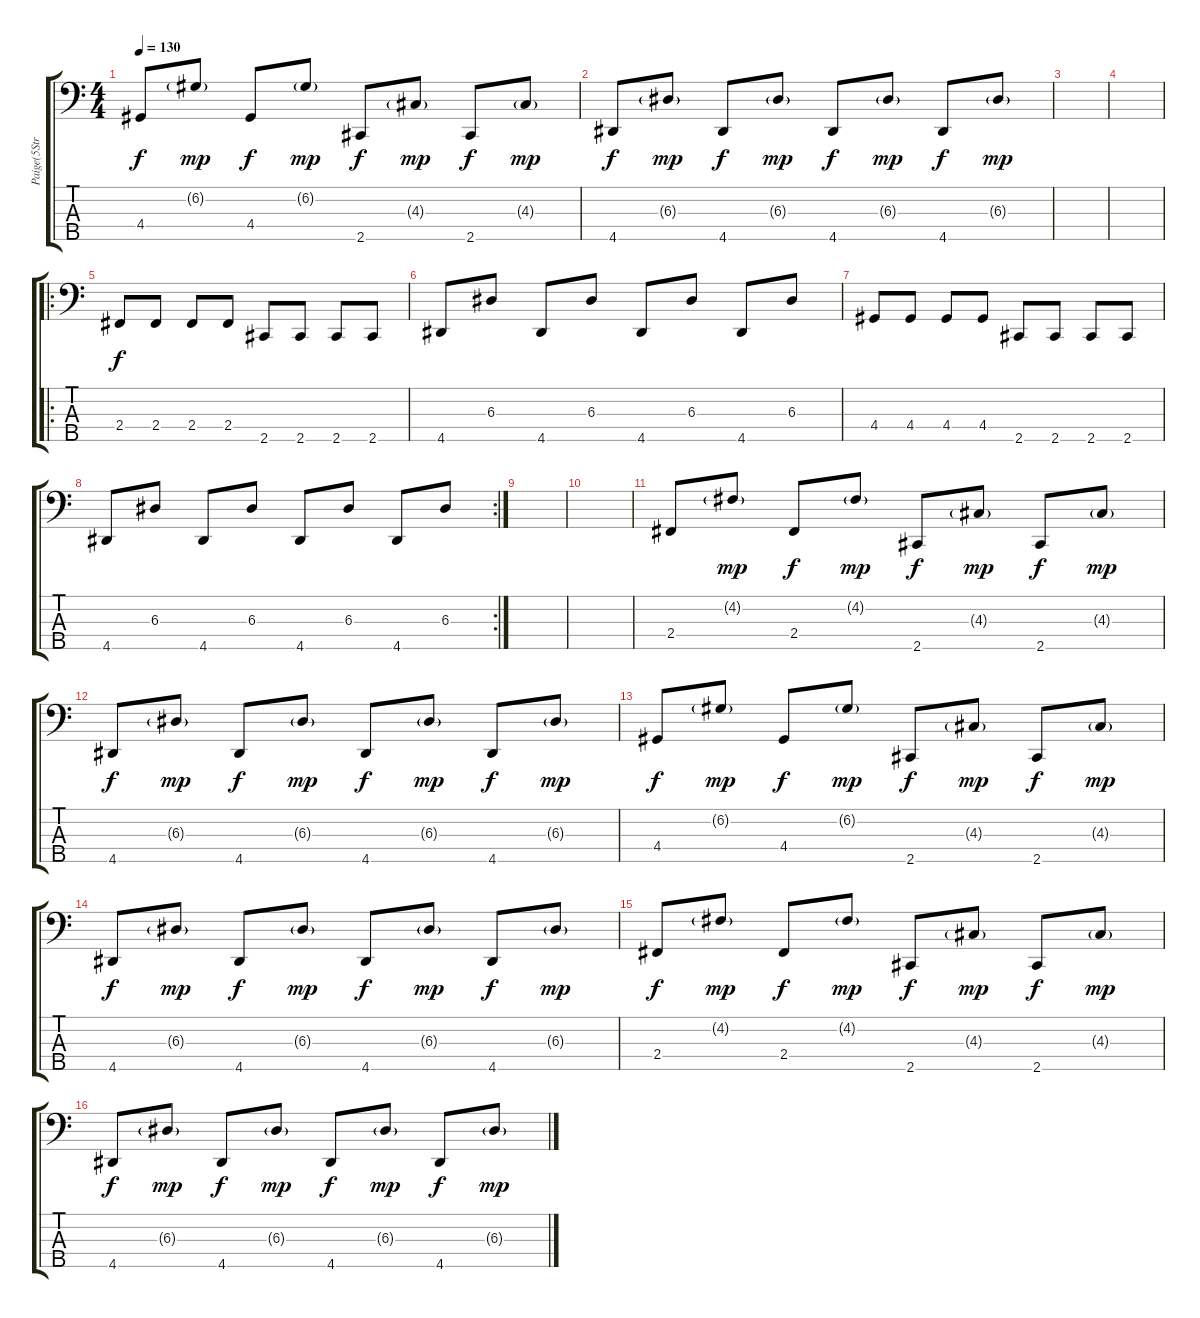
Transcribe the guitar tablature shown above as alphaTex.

\track ("Paige(5StringsBass)" "Paige(5Str") {instrument electricbasspick}
\staff {score tabs}
\tuning (G2 D2 A1 E1 B0) {hide}
\ts (4 4)
\tempo 130
\clef f4
\ks c
4.4.8{dy f} 6.2{g}.8{dy mp} 4.4.8{dy f} 6.2{g}.8{dy mp} 2.5.8{dy f} 4.3{g}.8{dy mp} 2.5.8{dy f} 4.3{g}.8{dy mp} |
4.5.8{dy f} 6.3{g}.8{dy mp} 4.5.8{dy f} 6.3{g}.8{dy mp} 4.5.8{dy f} 6.3{g}.8{dy mp} 4.5.8{dy f} 6.3{g}.8{dy mp} |
|
|
\ro
2.4.8{dy f} 2.4.8 2.4.8 2.4.8 2.5.8 2.5.8 2.5.8 2.5.8 |
4.5.8 6.3.8 4.5.8 6.3.8 4.5.8 6.3.8 4.5.8 6.3.8 |
4.4.8 4.4.8 4.4.8 4.4.8 2.5.8 2.5.8 2.5.8 2.5.8 |
\rc 2
4.5.8 6.3.8 4.5.8 6.3.8 4.5.8 6.3.8 4.5.8 6.3.8 |
|
|
2.4.8 4.2{g}.8{dy mp} 2.4.8{dy f} 4.2{g}.8{dy mp} 2.5.8{dy f} 4.3{g}.8{dy mp} 2.5.8{dy f} 4.3{g}.8{dy mp} |
4.5.8{dy f} 6.3{g}.8{dy mp} 4.5.8{dy f} 6.3{g}.8{dy mp} 4.5.8{dy f} 6.3{g}.8{dy mp} 4.5.8{dy f} 6.3{g}.8{dy mp} |
4.4.8{dy f} 6.2{g}.8{dy mp} 4.4.8{dy f} 6.2{g}.8{dy mp} 2.5.8{dy f} 4.3{g}.8{dy mp} 2.5.8{dy f} 4.3{g}.8{dy mp} |
4.5.8{dy f} 6.3{g}.8{dy mp} 4.5.8{dy f} 6.3{g}.8{dy mp} 4.5.8{dy f} 6.3{g}.8{dy mp} 4.5.8{dy f} 6.3{g}.8{dy mp} |
2.4.8{dy f} 4.2{g}.8{dy mp} 2.4.8{dy f} 4.2{g}.8{dy mp} 2.5.8{dy f} 4.3{g}.8{dy mp} 2.5.8{dy f} 4.3{g}.8{dy mp} |
4.5.8{dy f} 6.3{g}.8{dy mp} 4.5.8{dy f} 6.3{g}.8{dy mp} 4.5.8{dy f} 6.3{g}.8{dy mp} 4.5.8{dy f} 6.3{g}.8{dy mp}
